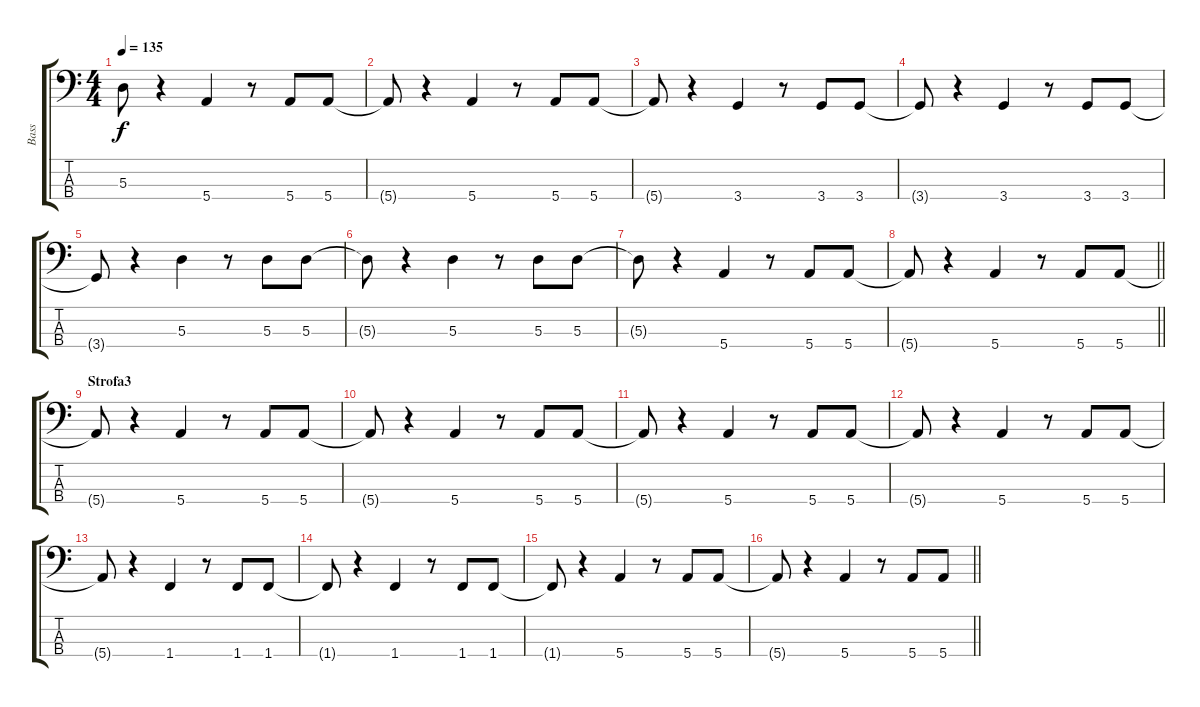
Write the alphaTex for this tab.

\track ("Bass" "Bass") {instrument electricbassfinger}
\staff {score tabs}
\tuning (G2 D2 A1 E1) {hide}
\ts (4 4)
\tempo 135
\clef f4
\ks c
5.3{t}.8{dy f} r.4 5.4.4 r.8 5.4.8 5.4.8 |
5.4{t}.8 r.4 5.4.4 r.8 5.4.8 5.4.8 |
5.4{t}.8 r.4 3.4.4 r.8 3.4.8 3.4.8 |
3.4{t}.8 r.4 3.4.4 r.8 3.4.8 3.4.8 |
3.4{t}.8 r.4 5.3.4 r.8 5.3.8 5.3.8 |
5.3{t}.8 r.4 5.3.4 r.8 5.3.8 5.3.8 |
5.3{t}.8 r.4 5.4.4 r.8 5.4.8 5.4.8 |
\barLineRight lightlight
5.4{t}.8 r.4 5.4.4 r.8 5.4.8 5.4.8 |
\section ("" "Strofa3")
5.4{t}.8 r.4 5.4.4 r.8 5.4.8 5.4.8 |
5.4{t}.8 r.4 5.4.4 r.8 5.4.8 5.4.8 |
5.4{t}.8 r.4 5.4.4 r.8 5.4.8 5.4.8 |
5.4{t}.8 r.4 5.4.4 r.8 5.4.8 5.4.8 |
5.4{t}.8 r.4 1.4.4 r.8 1.4.8 1.4.8 |
1.4{t}.8 r.4 1.4.4 r.8 1.4.8 1.4.8 |
1.4{t}.8 r.4 5.4.4 r.8 5.4.8 5.4.8 |
\barLineRight lightlight
5.4{t}.8 r.4 5.4.4 r.8 5.4.8 5.4.8
